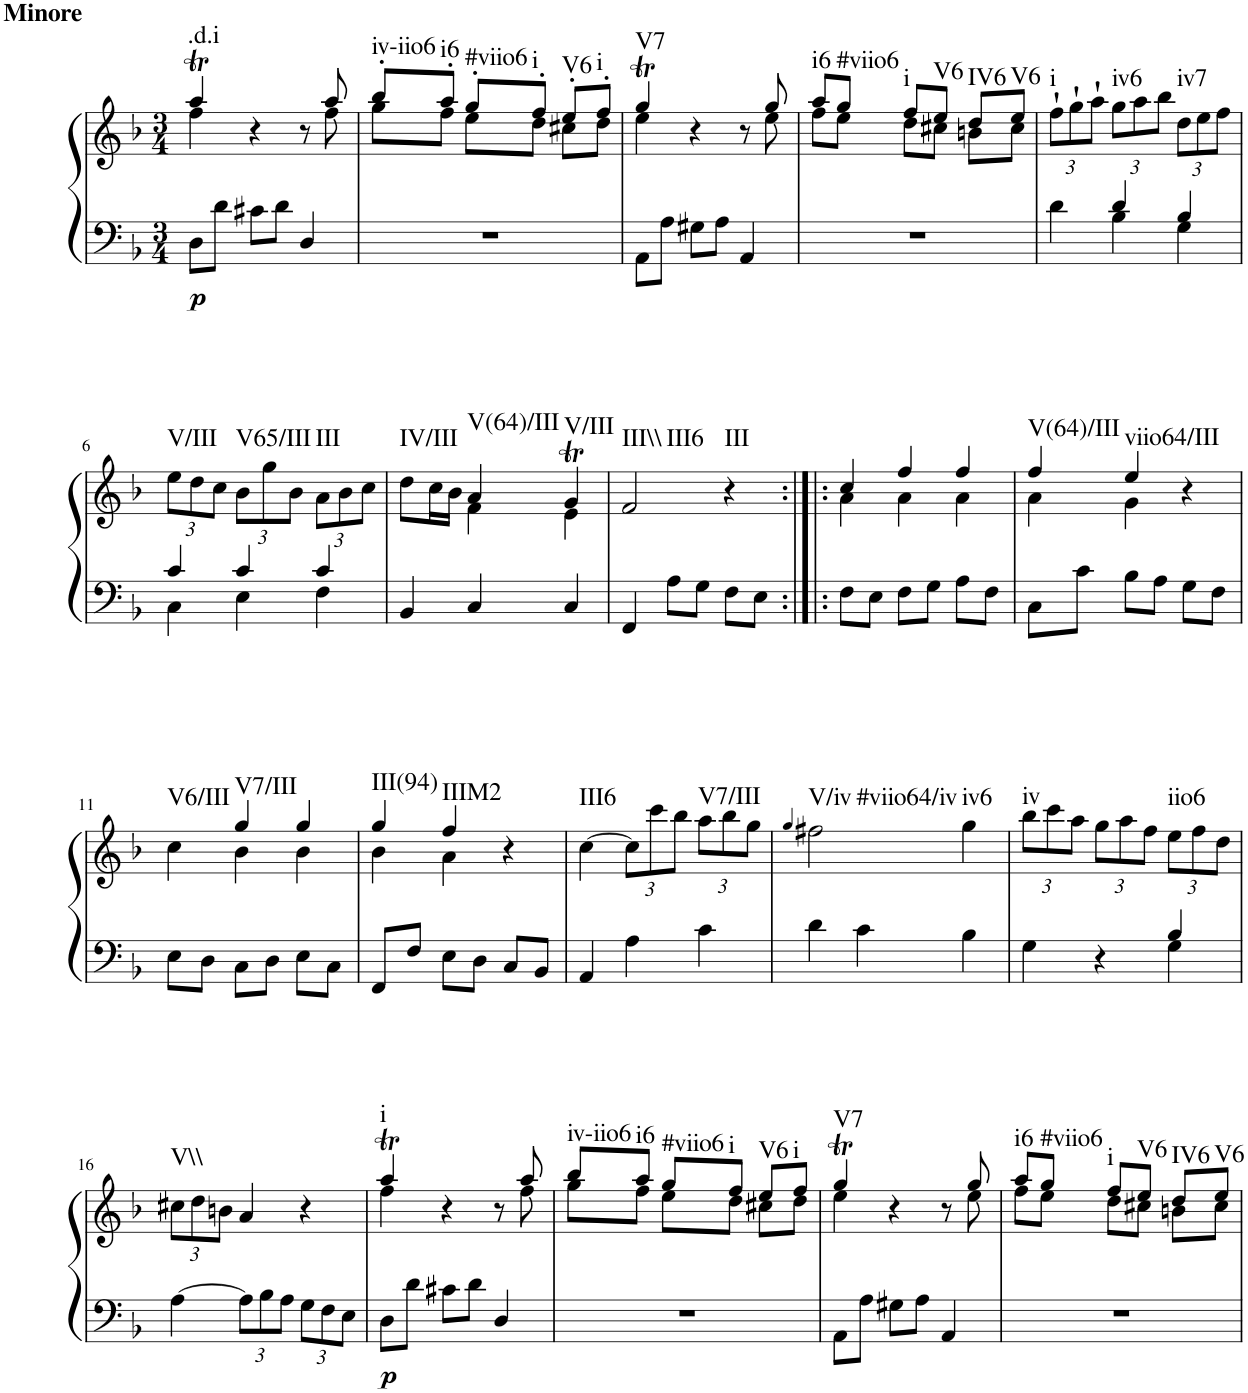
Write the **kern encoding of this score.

**kern	**kern	**dynam	**harte
*part1	*part1	*part1	*part1
*staff2	*staff1	*staff1/2	*
*I"Piano	*	*	*
*I'Pno.	*	*	*
*clefF4	*clefG2	*	*
*k[b-]	*k[b-]	*	*
*M3/4	*M3/4	*	*
=1	=1	=1	=1
*	*^	*	*
!	!LO:TX:a:B:t=Minore	!	!	!
!	!	!	!LO:DY:b=2	!LO:H:kt=.d.i
8D\L	4aat/	4ff\	p	N
8d\J	.	.	.	.
8c#X\L	4r	4.ryy	.	.
8d\J	.	.	.	.
4D/	8r	.	.	.
.	8aa/	8ff\	.	.
=2	=2	=2	=2	=2
!	!	!	!	!LO:H:kt=iv-iio6
2.r	8bb-'/L	8gg\L	.	N
!	!	!	!	!LO:H:kt=i6
.	8aa'/J	8ff\J	.	N
!	!	!	!	!LO:H:kt=#viio6
.	8gg'/L	8ee\L	.	N
!	!	!	!	!LO:H:kt=i
.	8ff'/J	8dd\J	.	N
!	!	!	!	!LO:H:kt=V6
.	8ee'/L	8cc#X\L	.	N
!	!	!	!	!LO:H:kt=i
.	8ff'/J	8dd\J	.	N
=3	=3	=3	=3	=3
!	!	!	!	!LO:H:kt=V7
8AA\L	4ggT/	4ee\	.	N
8A\J	.	.	.	.
8G#X\L	4r	4.ryy	.	.
8A\J	.	.	.	.
4AA/	8r	.	.	.
.	8gg/	8ee\	.	.
=4	=4	=4	=4	=4
!	!	!	!	!LO:H:kt=i6
2.r	8aa/L	8ff\L	.	N
!	!	!	!	!LO:H:kt=#viio6
.	8gg/J	8ee\J	.	N
!	!	!	!	!LO:H:kt=i
.	8ff/L	8dd\L	.	N
!	!	!	!	!LO:H:kt=V6
.	8ee/J	8cc#X\J	.	N
!	!	!	!	!LO:H:kt=IV6
.	8dd/L	8bn\L	.	N
!	!	!	!	!LO:H:kt=V6
.	8ee/J	8cc#\J	.	N
*	*v	*v	*	*
=5	=5	=5	=5
*^	*	*	*
*	*	*Xbrackettup	*	*
*	*	*^	*	*
!	!	!	!	!	!LO:H:kt=i
*	*	*v	*v	*	*
4d\	4ryy	12ff`\L	.	N
.	.	12gg`\	.	.
.	.	12aa`\J	.	.
!	!	!	!	!LO:H:kt=iv6
4d/	4B-\	12gg\L	.	N
.	.	12aa\	.	.
.	.	12bb-\J	.	.
!	!	!	!	!LO:H:kt=iv7
4B-/	4G\	12dd\L	.	N
.	.	12ee\	.	.
.	.	12ff\J	.	.
!!LO:LB:g=z
=6	=6	=6	=6	=6
!	!	!	!	!LO:H:kt=V/III
4c/	4C\	12ee\L	.	N
.	.	12dd\	.	.
.	.	12cc\J	.	.
!	!	!	!	!LO:H:kt=V65/III
4c/	4E\	12b-\L	.	N
.	.	12gg\	.	.
.	.	12b-\J	.	.
!	!	!	!	!LO:H:kt=III
4c/	4F\	12a\L	.	N
.	.	12b-\	.	.
.	.	12cc\J	.	.
*v	*v	*	*	*
=7	=7	=7	=7
*	*^	*	*
!	!	!	!	!LO:H:kt=IV/III
4BB-/	8dd\L	4ryy	.	N
.	16cc\L	.	.	.
.	16b-\JJ	.	.	.
!	!	!	!	!LO:H:kt=V(64)/III
4C/	4a/	4f\	.	N
!	!	!	!	!LO:H:kt=V/III
4C/	4gT/	4e\	.	N
=8	=8	=8	=8	=8
!	!	!	!	!LO:H:n=1:kt=III\\
!	!	!	!	!LO:H:n=2:kt=III6
*	*v	*v	*	*
4FF/	2f/	.	N N
8A\L	.	.	.
8G\J	.	.	.
!	!	!	!LO:H:kt=III
8F\L	4r	.	N
8E\J	.	.	.
=9:|!|:	=9:|!|:	=9:|!|:	=9:|!|:
*	*^	*	*
8F\L	4cc/	4a\	.	.
8E\J	.	.	.	.
8F\L	4ff/	4a\	.	.
8G\J	.	.	.	.
8A\L	4ff/	4a\	.	.
8F\J	.	.	.	.
=10	=10	=10	=10	=10
!	!	!	!	!LO:H:kt=V(64)/III
8C\L	4ff/	4a\	.	N
8c\J	.	.	.	.
!	!	!	!	!LO:H:kt=viio64/III
8B-\L	4ee/	4g\	.	N
8A\J	.	.	.	.
8G\L	4r	4ryy	.	.
8F\J	.	.	.	.
!!LO:LB:g=z	!!
=11	=11	=11	=11	=11
!	!	!	!	!LO:H:kt=V6/III
8E\L	4cc\	4ryy	.	N
8D\J	.	.	.	.
!	!	!	!	!LO:H:kt=V7/III
8C\L	4b-\	4gg/	.	N
8D\J	.	.	.	.
8E\L	4b-\	4gg/	.	.
8C\J	.	.	.	.
=12	=12	=12	=12	=12
!	!	!	!	!LO:H:kt=III(94)
8FF/L	4b-\	4gg/	.	N
8F/J	.	.	.	.
!	!	!	!	!LO:H:kt=IIIM2
8E\L	4a\	4ff/	.	N
8D\J	.	.	.	.
8C/L	4r	4ryy	.	.
8BB-/J	.	.	.	.
*	*v	*v	*	*
=13	=13	=13	=13
!	!	!	!LO:H:kt=III6
4AA/	[4cc\	.	N
4A\	12cc\L]	.	.
.	12ccc\	.	.
.	12bb-\J	.	.
!	!	!	!LO:H:kt=V7/III
4c\	12aa\L	.	N
.	12bb-\	.	.
.	12gg\J	.	.
=14	=14	=14	=14
.	4qgg/	.	.
!	!	!	!LO:H:n=1:kt=V/iv
!	!	!	!LO:H:n=2:kt=#viio64/iv
4d\	2ff#X\	.	N N
4c\	.	.	.
!	!	!	!LO:H:kt=iv6
4B-\	4gg\	.	N
=15	=15	=15	=15
*^	*	*	*
!	!	!	!	!LO:H:kt=iv
4G\	2ryy	12bb-\L	.	N
.	.	12ccc\	.	.
.	.	12aa\J	.	.
4r	.	12gg\L	.	.
.	.	12aa\	.	.
.	.	12ff\J	.	.
!	!	!	!	!LO:H:kt=iio6
4G\	4B-/	12ee\L	.	N
.	.	12ff\	.	.
.	.	12dd\J	.	.
*v	*v	*	*	*
!!LO:LB:g=z
=16	=16	=16	=16
!	!	!	!LO:H:kt=V\\
[4A\	12cc#X\L	.	N
.	12dd\	.	.
.	12bn\J	.	.
*Xbrackettup	*	*	*
12A\L]	4a/	.	.
12B-\	.	.	.
12A\J	.	.	.
12G\L	4r	.	.
12F\	.	.	.
12E\J	.	.	.
=17	=17	=17	=17
*	*^	*	*
!	!	!	!LO:DY:b=2	!LO:H:kt=i
8D\L	4aat/	4ff\	p	N
8d\J	.	.	.	.
8c#X\L	4r	4.ryy	.	.
8d\J	.	.	.	.
4D/	8r	.	.	.
.	8aa/	8ff\	.	.
=18	=18	=18	=18	=18
!	!	!	!	!LO:H:kt=iv-iio6
2.r	8bb-/L	8gg\L	.	N
!	!	!	!	!LO:H:kt=i6
.	8aa/J	8ff\J	.	N
!	!	!	!	!LO:H:kt=#viio6
.	8gg/L	8ee\L	.	N
!	!	!	!	!LO:H:kt=i
.	8ff/J	8dd\J	.	N
!	!	!	!	!LO:H:kt=V6
.	8ee/L	8cc#X\L	.	N
!	!	!	!	!LO:H:kt=i
.	8ff/J	8dd\J	.	N
=19	=19	=19	=19	=19
!	!	!	!	!LO:H:kt=V7
8AA\L	4ggT/	4ee\	.	N
8A\J	.	.	.	.
8G#X\L	4r	4.ryy	.	.
8A\J	.	.	.	.
4AA/	8r	.	.	.
.	8gg/	8ee\	.	.
=20	=20	=20	=20	=20
!	!	!	!	!LO:H:kt=i6
2.r	8aa/L	8ff\L	.	N
!	!	!	!	!LO:H:kt=#viio6
.	8gg/J	8ee\J	.	N
!	!	!	!	!LO:H:kt=i
.	8ff/L	8dd\L	.	N
!	!	!	!	!LO:H:kt=V6
.	8ee/J	8cc#X\J	.	N
!	!	!	!	!LO:H:kt=IV6
.	8dd/L	8bn\L	.	N
!	!	!	!	!LO:H:kt=V6
.	8ee/J	8cc#\J	.	N
*	*v	*v	*	*
=	=	=	=
*-	*-	*-	*-
